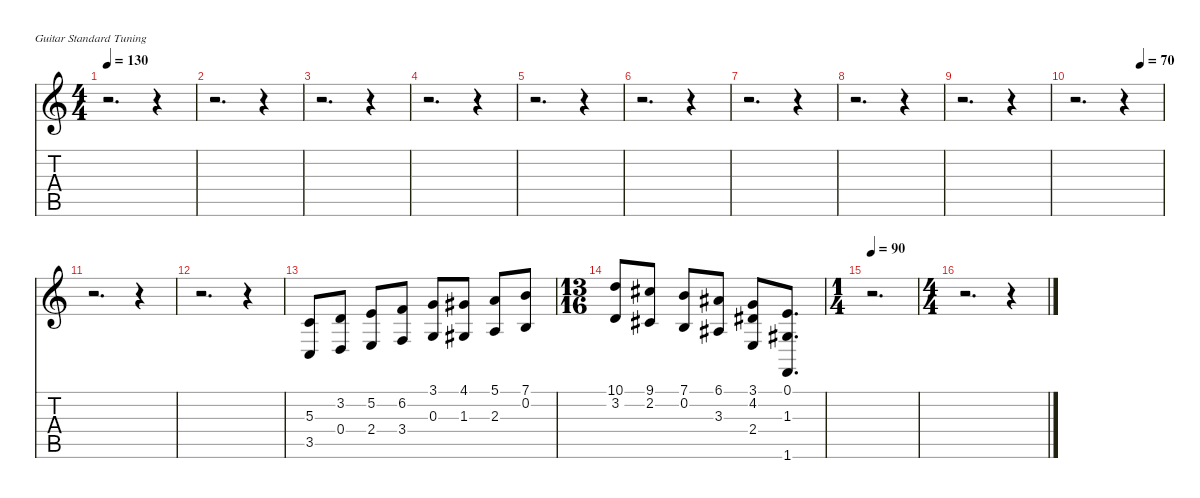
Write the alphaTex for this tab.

\defaultSystemsLayout 4
\hideDynamics
\bracketExtendMode nobrackets
\singleTrackTrackNamePolicy hidden
\multiTrackTrackNamePolicy hidden
\firstSystemTrackNameMode fullname
\firstSystemTrackNameOrientation horizontal
\otherSystemsTrackNameOrientation horizontal
\track ("High strings" "vla.") {instrument viola}
\staff {score tabs}
\tuning (E4 B3 G3 D3 A2 E2)
\ts (4 4)
\tempo 130
\clef g2
\ks c
r.2{d dy f beam Down} r.4{beam Down} |
r.2{d beam Down} r.4{beam Down} |
r.2{d beam Down} r.4{beam Down} |
r.2{d beam Down} r.4{beam Down} |
r.2{d beam Down} r.4{beam Down} |
r.2{d beam Down} r.4{beam Down} |
r.2{d beam Down} r.4{beam Down} |
r.2{d beam Down} r.4{beam Down} |
r.2{d beam Down} r.4{beam Down} |
\tempo (70 0.75)
r.2{d beam Down} r.4{beam Down} |
r.2{d beam Down} r.4{beam Down} |
r.2{d beam Down} r.4{beam Down} |
(5.3 3.5).8{beam Up} (3.2 0.4).8{beam Up} (5.2 2.4).8{beam Up} (6.2 3.4).8{beam Up} (3.1 0.3).8{beam Up} (4.1{acc #} 1.3{acc #}).8{beam Up} (5.1 2.3).8{beam Up} (7.1 0.2).8{beam Up} |
\ts (13 16)
(10.1 3.2).8{beam Up} (9.1{acc #} 2.2{acc #}).8{beam Up} (7.1 0.2).8{beam Up} (6.1{acc #} 3.3{acc #}).8{beam Up} (3.1 4.2{acc #} 2.4).8{beam Up} (0.1 1.3{acc #} 1.6).8{d beam Up} |
\ts (1 4)
\tempo 90
r.2{d beam Down} |
\ts (4 4)
r.2{d beam Down} r.4{beam Down}
